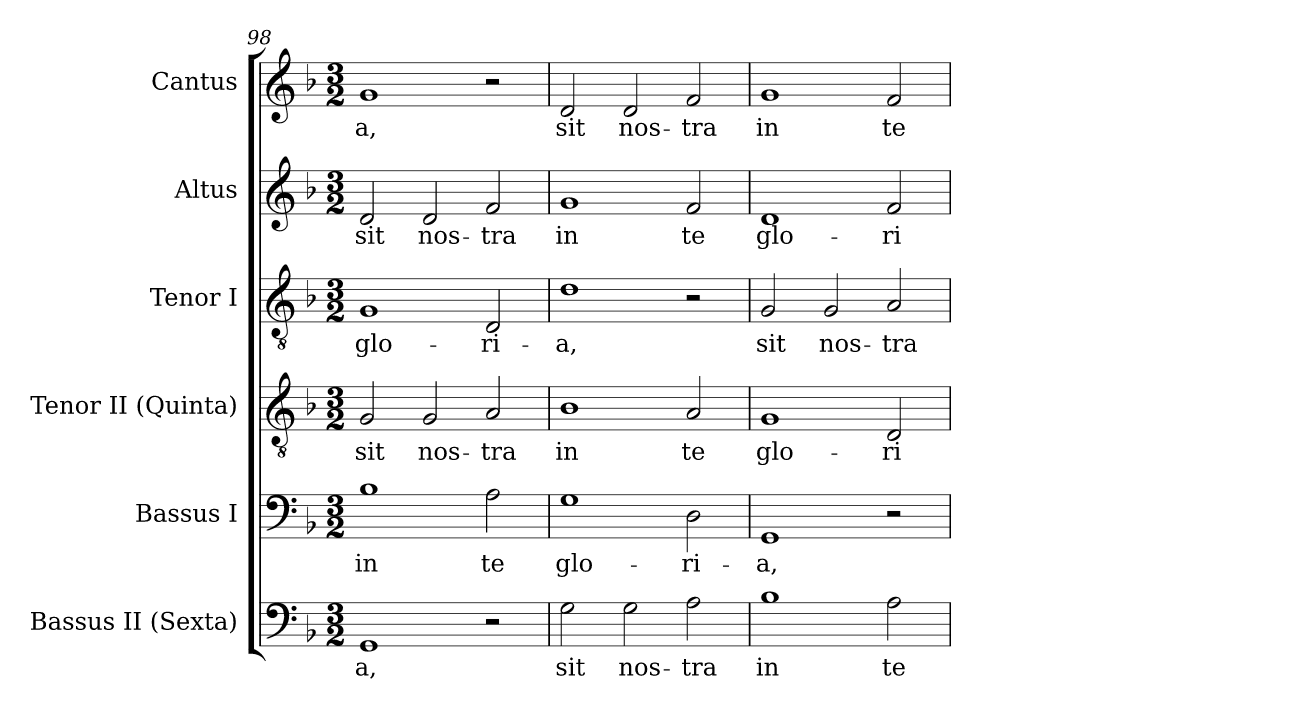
**kern	**text	**kern	**text	**kern	**text	**kern	**text	**kern	**text	**kern	**text
*part6	*part6	*part5	*part5	*part4	*part4	*part3	*part3	*part2	*part2	*part1	*part1
*staff6	*staff6	*staff5	*staff5	*staff4	*staff4	*staff3	*staff3	*staff2	*staff2	*staff1	*staff1
*I"Bassus II (Sexta)	*	*I"Bassus I	*	*I"Tenor II (Quinta)	*	*I"Tenor I	*	*I"Altus	*	*I"Cantus	*
*I'B.	*	*I'B.	*	*I'T.	*	*I'T.	*	*I'A.	*	*	*
*clefF4	*	*clefF4	*	*clefGv2	*	*clefGv2	*	*clefG2	*	*clefG2	*
*	*	*	*	*ITrd7c12	*	*ITrd7c12	*	*	*	*	*
*k[b-]	*	*k[b-]	*	*k[b-]	*	*k[b-]	*	*k[b-]	*	*k[b-]	*
*F:	*	*F:	*	*F:	*	*F:	*	*F:	*	*F:	*
*M3/2	*	*M3/2	*	*M3/2	*	*M3/2	*	*M3/2	*	*M3/2	*
=98	=98	=98	=98	=98	=98	=98	=98	=98	=98	=98	=98
!	!LO:LY:b:color=#000000	!	!	!	!	!	!	!	!	!	!
!	!	!	!LO:LY:b:color=#000000	!	!	!	!	!	!	!	!
!	!	!	!	!	!LO:LY:b:color=#000000	!	!	!	!	!	!
!	!	!	!	!	!	!	!LO:LY:b:color=#000000	!	!	!	!
!	!	!	!	!	!	!	!	!	!LO:LY:b:color=#000000	!	!
!	!	!	!	!	!	!	!	!	!	!	!LO:LY:b:color=#000000
1GGi	-a,	1B-i	in	2GGi/	sit	1GGi	glo-	2di/	sit	1gi	-a,
!	!	!	!	!	!LO:LY:b:color=#000000	!	!	!	!	!	!
!	!	!	!	!	!	!	!	!	!LO:LY:b:color=#000000	!	!
.	.	.	.	2GGi/	nos-	.	.	2di/	nos-	.	.
!	!	!	!LO:LY:b:color=#000000	!	!	!	!	!	!	!	!
!	!	!	!	!	!LO:LY:b:color=#000000	!	!	!	!	!	!
!	!	!	!	!	!	!	!LO:LY:b:color=#000000	!	!	!	!
!	!	!	!	!	!	!	!	!	!LO:LY:b:color=#000000	!	!
2r	.	2Ai\	te	2AAi/	-tra	2DDi/	-ri-	2fi/	-tra	2r	.
=99	=99	=99	=99	=99	=99	=99	=99	=99	=99	=99	=99
!	!LO:LY:b:color=#000000	!	!	!	!	!	!	!	!	!	!
!	!	!	!LO:LY:b:color=#000000	!	!	!	!	!	!	!	!
!	!	!	!	!	!LO:LY:b:color=#000000	!	!	!	!	!	!
!	!	!	!	!	!	!	!LO:LY:b:color=#000000	!	!	!	!
!	!	!	!	!	!	!	!	!	!LO:LY:b:color=#000000	!	!
!	!	!	!	!	!	!	!	!	!	!	!LO:LY:b:color=#000000
2Gi\	sit	1Gi	glo-	1BB-i	in	1Di	-a,	1gi	in	2di/	sit
!	!LO:LY:b:color=#000000	!	!	!	!	!	!	!	!	!	!
!	!	!	!	!	!	!	!	!	!	!	!LO:LY:b:color=#000000
2Gi\	nos-	.	.	.	.	.	.	.	.	2di/	nos-
!	!LO:LY:b:color=#000000	!	!	!	!	!	!	!	!	!	!
!	!	!	!LO:LY:b:color=#000000	!	!	!	!	!	!	!	!
!	!	!	!	!	!LO:LY:b:color=#000000	!	!	!	!	!	!
!	!	!	!	!	!	!	!	!	!LO:LY:b:color=#000000	!	!
!	!	!	!	!	!	!	!	!	!	!	!LO:LY:b:color=#000000
2Ai\	-tra	2Di\	-ri-	2AAi/	te	2r	.	2fi/	te	2fi/	-tra
=100	=100	=100	=100	=100	=100	=100	=100	=100	=100	=100	=100
!	!LO:LY:b:color=#000000	!	!	!	!	!	!	!	!	!	!
!	!	!	!LO:LY:b:color=#000000	!	!	!	!	!	!	!	!
!	!	!	!	!	!LO:LY:b:color=#000000	!	!	!	!	!	!
!	!	!	!	!	!	!	!LO:LY:b:color=#000000	!	!	!	!
!	!	!	!	!	!	!	!	!	!LO:LY:b:color=#000000	!	!
!	!	!	!	!	!	!	!	!	!	!	!LO:LY:b:color=#000000
1B-i	in	1GGi	-a,	1GGi	glo-	2GGi/	sit	1di	glo-	1gi	in
!	!	!	!	!	!	!	!LO:LY:b:color=#000000	!	!	!	!
.	.	.	.	.	.	2GGi/	nos-	.	.	.	.
!	!LO:LY:b:color=#000000	!	!	!	!	!	!	!	!	!	!
!	!	!	!	!	!LO:LY:b:color=#000000	!	!	!	!	!	!
!	!	!	!	!	!	!	!LO:LY:b:color=#000000	!	!	!	!
!	!	!	!	!	!	!	!	!	!LO:LY:b:color=#000000	!	!
!	!	!	!	!	!	!	!	!	!	!	!LO:LY:b:color=#000000
2Ai\	te	2r	.	2DDi/	-ri-	2AAi/	-tra	2fi/	-ri-	2fi/	te
=	=	=	=	=	=	=	=	=	=	=	=
*-	*-	*-	*-	*-	*-	*-	*-	*-	*-	*-	*-
